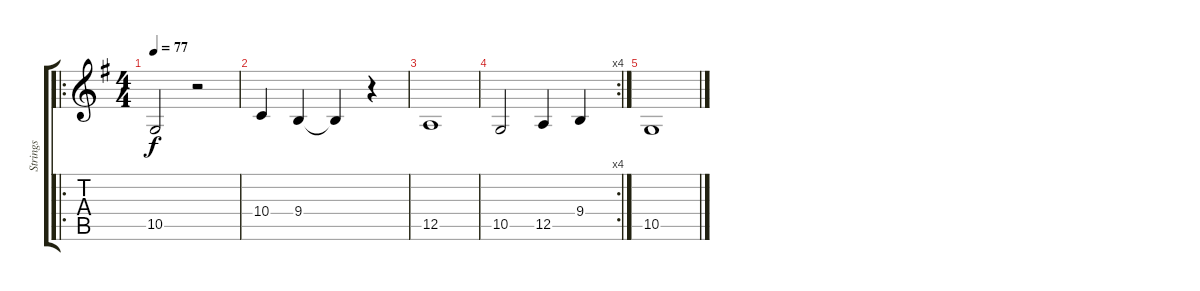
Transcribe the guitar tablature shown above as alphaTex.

\track ("Strings" "Strings") {instrument stringensemble2}
\staff {score tabs}
\tuning (E4 B3 G3 D3 A2 E2) {hide}
\ro
\ts (4 4)
\tempo 77
\clef g2
\ks g
10.5.2{dy f volume 7} r.2 |
10.4.4 9.4.4 9.4{t}.4 r.4 |
12.5.1 |
\rc 4
10.5.2 12.5.4 9.4.4 |
10.5.1
